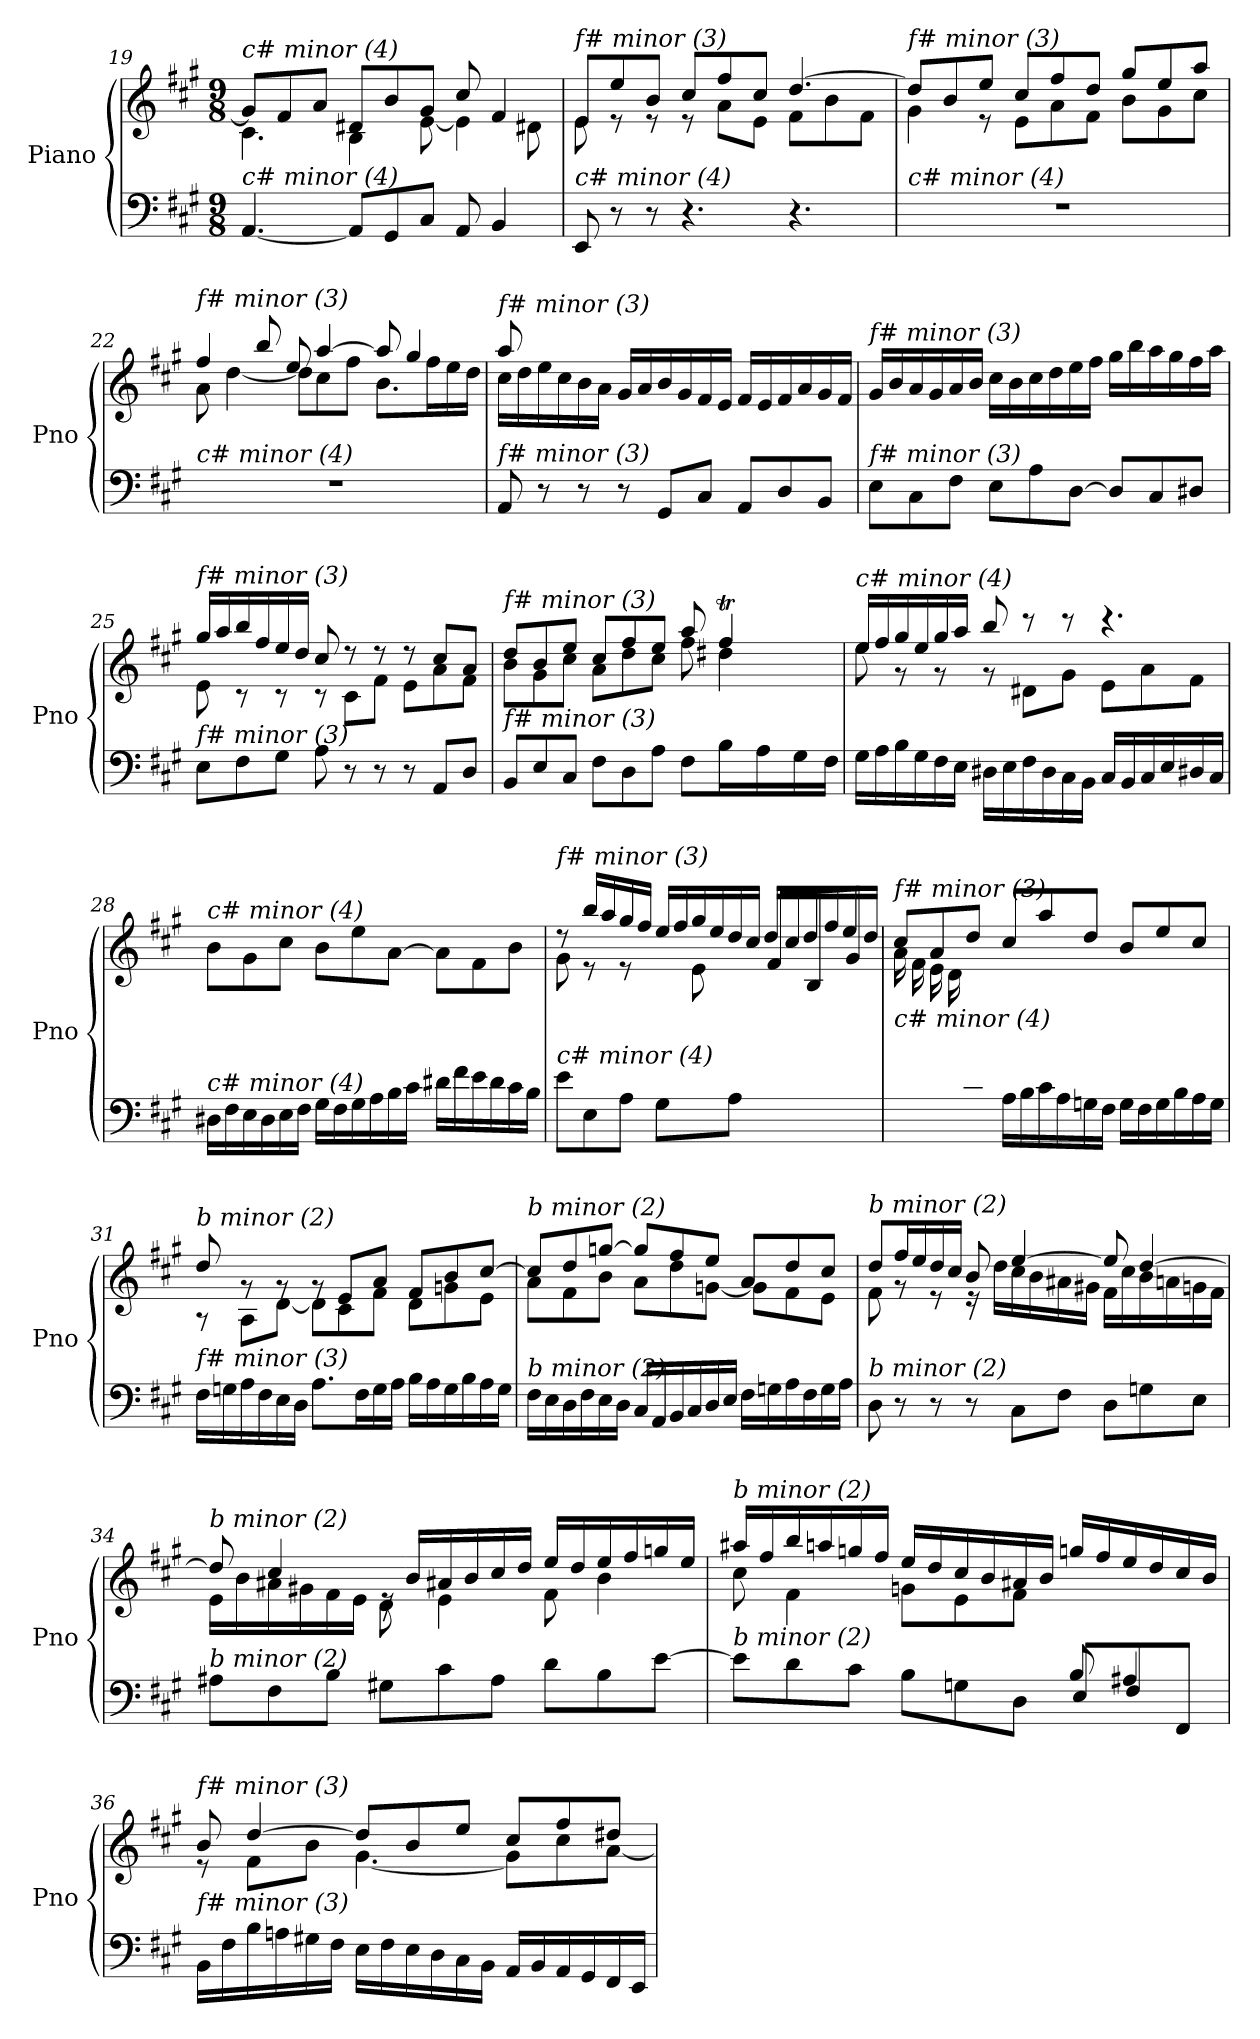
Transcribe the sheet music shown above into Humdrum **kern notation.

**kern	**kern
*part1	*part1
*staff2	*staff1
*I"Piano	*
*I'Pno	*
*clefF4	*clefG2
*k[f#c#g#]	*k[f#c#g#]
*M9/8	*M9/8
=19	=19
*	*^
!	!LO:TX:i:t=c# minor (4)	!
!LO:TX:i:t=c# minor (4)	!	!
[4.AA/	8g#/L]	4.c#\
.	8f#/	.
.	8a/J	.
8AA/L]	8d#X/L	4B\
8GG#/	8b/	.
8C#/J	8g#/J	[8e\
8AA/	8cc#/	4e\]
4BB/	4f#/	.
.	.	8d#X\
=20	=20	=20
!	!LO:TX:i:t=f# minor (3)	!
!LO:TX:i:t=c# minor (4)	!	!
8EE/	8e/L	8e\
8r	8ee/	8r
8r	8b/J	8r
4.r	8cc#/L	8r
.	8ff#/	8a\L
.	8cc#/J	8e\J
4.r	[4.dd/	8f#\L
.	.	8b\
.	.	8f#\J
!!LO:LB:g=z	!!
=21	=21	=21
!	!LO:TX:i:t=f# minor (3)	!
!LO:TX:i:t=c# minor (4)	!	!
8%9r	8dd/L]	4g#\
.	8b/	.
.	8ee/J	8r
.	8cc#/L	8e\L
.	8ff#/	8a\
.	8dd/J	8f#\J
.	8gg#/L	8b\L
.	8ee/	8g#\
.	8aa/J	8cc#\J
=22	=22	=22
!	!LO:TX:i:t=f# minor (3)	!
!LO:TX:i:t=c# minor (4)	!	!
8%9r	4ff#/	8a\
.	.	[4dd\
.	8bb/	.
.	8ee/	8dd\L]
.	[4aa/	8cc#\
.	.	8ff#\J
.	8aa/]	8.b\L
.	4gg#/	.
.	.	16ff#\L
.	.	16ee\
.	.	16dd\JJ
=23	=23	=23
*^	*	*
!	!	!LO:TX:i:t=f# minor (3)	!
!LO:TX:i:t=f# minor (3)	!	!	!
8ryy	8AA/	16cc#\LL	8aa/
.	.	16dd\	.
1ryy	8r	16ee\	1ryy
.	.	16cc#\	.
.	8r	16b\	.
.	.	16a\JJ	.
.	8r	16g#/LL	.
.	.	16a/	.
.	8GG#/L	16b/	.
.	.	16g#/	.
.	8C#/J	16f#/	.
.	.	16e/JJ	.
.	8AA/L	16f#/LL	.
.	.	16e/	.
.	8D/	16f#/	.
.	.	16a/	.
.	8BB/J	16g#/	.
.	.	16f#/JJ	.
*v	*v	*	*
*	*v	*v
!!LO:LB:g=z
=24	=24
!	!LO:TX:i:t=f# minor (3)
!LO:TX:i:t=f# minor (3)	!
8E\L	16g#/LL
.	16b/
8C#\	16a/
.	16g#/
8F#\J	16a/
.	16b/JJ
8E\L	16cc#\LL
.	16b\
8A\	16cc#\
.	16dd\
[8D\J	16ee\
.	16ff#\JJ
8D/L]	16gg#\LL
.	16bb\
8C#/	16aa\
.	16gg#\
8D#X/J	16ff#\
.	16aa\JJ
=25	=25
*	*^
!	!LO:TX:i:t=f# minor (3)	!
!LO:TX:i:t=f# minor (3)	!	!
8E\L	16gg#/LL	8e\
.	16aa/	.
8F#\	16bb/	8r
.	16ff#/	.
8G#\J	16ee/	8r
.	16dd/JJ	.
8A\	8cc#/	8r
8r	8r	8c#\L
8r	8r	8f#\J
8r	8r	8e\L
8AA/L	8cc#/L	8a\
8D/J	8a/J	8f#\J
=26	=26	=26
*^	*	*^
!	!	!LO:TX:i:t=f# minor (3)	!	!
!LO:TX:i:t=f# minor (3)	!	!	!	!
2..ryy	8BB/L	8dd/L	8b\L	2..ryy
.	8E/	8b/	8g#\	.
.	8C#/J	8ee/J	8cc#\J	.
.	8F#\L	8cc#/L	8a\L	.
.	8D\	8ff#/	8dd\	.
.	8A\J	8ee/J	8cc#\J	.
.	8F#\L	8aa/	8ff#\	.
4ryy	16B\L	4ff#T/	4dd#X\	32gg#yy
.	.	.	.	32ff#yy
.	16A\	.	.	32gg#yy
.	.	.	.	32ff#yy
.	16G#\	.	.	32gg#yy
.	.	.	.	16.ff#yy
.	16F#\JJ	.	.	.
*	*	*	*v	*v
!!LO:LB:g=z
=27	=27	=27	=27
!	!	!LO:TX:i:t=c# minor (4)	!
!LO:TX:i:t=c# minor (4)	!	!	!
*v	*v	*	*
16G#\LL	16ee/LL	8ee\
16A\	16ff#/	.
16B\	16gg#/	8r
16G#\	16ee/	.
16F#\	16gg#/	8r
16E\JJ	16aa/JJ	.
16D#X\LL	8bb/	8r
16E\	.	.
16F#\	8r	8d#X\L
16D#\	.	.
16C#\	8r	8g#\J
16BB\JJ	.	.
16C#/LL	4.r	8e\L
16BB/	.	.
16C#/	.	8a\
16E/	.	.
16D#X/	.	8f#\J
16C#/JJ	.	.
*	*v	*v
=28	=28
!	!LO:TX:i:t=c# minor (4)
!LO:TX:i:t=c# minor (4)	!
16D#X\LL	8b\L
16F#\	.
16E\	8g#\
16D#\	.
16E\	8cc#\J
16F#\JJ	.
16G#\LL	8b\L
16F#\	.
16G#\	8ee\
16A\	.
16B\	[8a\J
16c#\JJ	.
16d#X\LL	8a\L]
16f#\	.
16e\	8f#\
16d#\	.
16c#\	8b\J
16B\JJ	.
!!LO:LB:g=z
=29	=29
*^	*^
*	*	*	*^
!	!	!LO:TX:i:t=f# minor (3)	!	!
!LO:TX:i:t=c# minor (4)	!	!	!	!
4.ryy	8e\L	8rdd	8g#\	2ryy
.	8E\	16bb/LL	8r	.
.	.	16aa/	.	.
.	8A\J	16gg#/	8r	.
.	.	16ff#/JJ	.	.
2.ryy	8G#\L	16ee/LL	2.ryy	.
.	.	16ff#/	.	.
.	8ryy	16gg#/	.	8e\
.	.	16ee/	.	.
.	8A\J	16dd/	.	8ryy
.	.	16cc#/JJ	.	.
.	4.ryy	16dd/LL	.	8f#/L
.	.	16cc#/	.	.
.	.	16dd/	.	8B/
.	.	16ff#/	.	.
.	.	16ee/	.	8g#/J
.	.	16dd/JJ	.	.
*v	*v	*	*	*
*	*	*v	*v
=30	=30	=30
!	!LO:TX:i:t=f# minor (3)	!
!LO:TX:i:t=c# minor (4)	!	!
4ryy	8cc#/L	16a\LL
.	.	16f#\
.	8a/	16e\
.	.	16d\
16c#/	8dd/J	2..ryy
16B/JJ	.	.
16A\LL	8cc#/L	.
16B\	.	.
16c#\	8aa/	.
16A\	.	.
16Gn\	8dd/J	.
16F#\JJ	.	.
16G\LL	8b/L	.
16F#\	.	.
16G\	8ee/	.
16B\	.	.
16A\	8cc#/J	.
16G\JJ	.	.
!!LO:PB:g=z	!!
=31	=31	=31
!	!LO:TX:i:t=b minor (2)	!
!LO:TX:i:t=f# minor (3)	!	!
16F#\LL	8dd/	8r
16Gn\	.	.
16A\	8rg	8A\L
16F#\	.	.
16E\	8rg	[8d\J
16D\JJ	.	.
8.A\L	8rg	8d\L]
.	8e/L	8c#\
16F#\L	.	.
16G\	8a/J	8f#\J
16A\JJ	.	.
16B\LL	8f#/L	8d\L
16A\	.	.
16G\	8b/	8gn\
16B\	.	.
16A\	[8cc#/J	8e\J
16G\JJ	.	.
!!LO:LB:g=z	!!
=32	=32	=32
!	!LO:TX:i:t=b minor (2)	!
!LO:TX:i:t=b minor (2)	!	!
16F#\LL	8cc#/L]	8a\L
16E\	.	.
16D\	8dd/	8f#\
16F#\	.	.
16E\	[8ggn/J	8b\J
16D\JJ	.	.
16C#/LL	8gg/L]	8a\L
16AA/	.	.
16BB/	8ff#/	8dd\
16C#/	.	.
16D/	8ee/J	[8gn\J
16E/JJ	.	.
16F#\LL	8a/L	8g\L]
16Gn\	.	.
16A\	8dd/	8f#\
16F#\	.	.
16G\	8cc#/J	8e\J
16A\JJ	.	.
=33	=33	=33
!	!LO:TX:i:t=b minor (2)	!
!LO:TX:i:t=b minor (2)	!	!
8D\	8dd/L	8f#\
8r	16ff#/L	8r
.	16ee/	.
8r	16dd/	8r
.	16cc#/JJ	.
8r	8b/	16r
.	.	16dd\LL
8C#\L	[4ee/	16cc#\
.	.	16b\
8F#\J	.	16a#X\
.	.	16g#X\JJ
8D\L	8ee/]	16f#\LL
.	.	16cc#\
8Gn\	[4dd/	16b\
.	.	16an\
8E\J	.	16gn\
.	.	16f#\JJ
!!LO:LB:g=z	!!
=34	=34	=34
!	!LO:TX:i:t=b minor (2)	!
!LO:TX:i:t=b minor (2)	!	!
8A#X\L	8dd/]	16e\LL
.	.	16b\
8F#\	4cc#/	16a#X\
.	.	16g#X\
8B\J	.	16f#\
.	.	16e\JJ
8G#X\L	16re	8d\
.	16b/LL	.
8c#\	16a#X/	4e\
.	16b/	.
8A#\J	16cc#/	.
.	16dd/JJ	.
8d\L	16ee/LL	8f#\
.	16dd/	.
8B\	16ee/	4b\
.	16ff#/	.
[8e\J	16ggn/	.
.	16ee/JJ	.
=35	=35	=35
*^	*	*
!	!	!LO:TX:i:t=b minor (2)	!
!LO:TX:i:t=b minor (2)	!	!	!
2.ryy	8e\L]	16aa#X/LL	8cc#\
.	.	16ff#/	.
.	8d\	16bb/	4f#\
.	.	16aan/	.
.	8c#\J	16ggn/	.
.	.	16ff#/JJ	.
.	8B\L	16ee/LL	8gn\L
.	.	16dd/	.
.	8Gn\	16cc#/	8e\
.	.	16b/	.
.	8D\J	16a#X/	8f#\J
.	.	16b/JJ	.
8B/	8E/L	16ggn/LL	4.ryy
.	.	16ff#/	.
4A#X/	8F#/	16ee/	.
.	.	16dd/	.
.	8FF#/J	16cc#/	.
.	.	16b/JJ	.
*v	*v	*	*
!!LO:LB:g=z	!!
=36	=36	=36
!	!LO:TX:i:t=f# minor (3)	!
!LO:TX:i:t=f# minor (3)	!	!
16BB\LL	8b/	8r
16F#\	.	.
16B\	[4dd/	8f#\L
16An\	.	.
16G#X\	.	8b\J
16F#\JJ	.	.
16E\LL	8dd/L]	[4.g#\
16F#\	.	.
16E\	8b/	.
16D\	.	.
16C#\	8ee/J	.
16BB\JJ	.	.
16AA/LL	8cc#/L	8g#\L]
16BB/	.	.
16AA/	8ff#/	8cc#\
16GG#/	.	.
16FF#/	8dd#X/J	[8a\J
16EE/JJ	.	.
*	*v	*v
=	=
*-	*-
